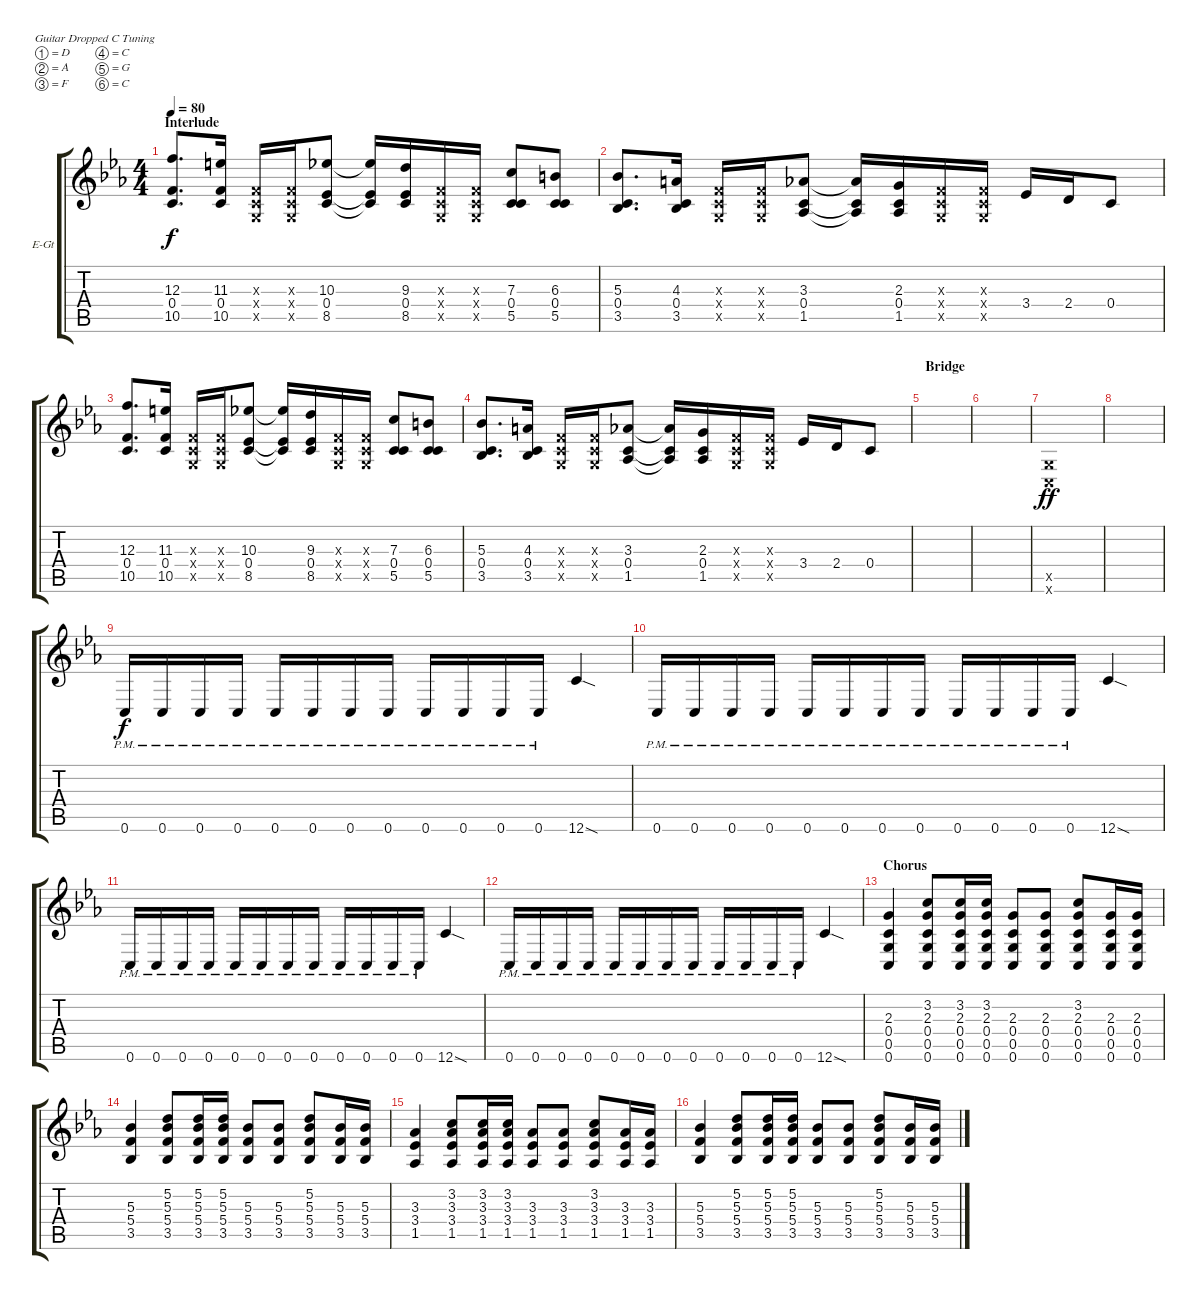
\defaultSystemsLayout 4
\bracketExtendMode groupsimilarinstruments
\firstSystemTrackNameOrientation horizontal
\otherSystemsTrackNameOrientation horizontal
\track ("Ruben Block" "E-Gt") {instrument distortionguitar}
\staff {score tabs}
\tuning (D4 A3 F3 C3 G2 C2)
\ts (4 4)
\section ("" "Interlude")
\tempo 80
\clef g2
\ks cminor
(12.3 10.5 0.4).8{d dy f} (11.3 10.5 0.4).16 (0.3{x} 0.4{x} 0.5{x}).16 (0.5{x} 0.4{x} 0.3{x}).16 (8.5 10.3 0.4).8 (8.5{t} 10.3{t} 0.4{t}).16 (8.5 0.4 9.3).16 (0.3{x} 0.4{x} 0.5{x}).16 (0.5{x} 0.4{x} 0.3{x}).16 (7.3 5.5 0.4).8 (6.3 5.5 0.4).8 |
(5.3 3.5 0.4).8{d} (4.3 3.5 0.4).16 (0.5{x} 0.4{x} 0.3{x}).16 (0.3{x} 0.4{x} 0.5{x}).16 (3.3 1.5 0.4).8 (3.3{t} 1.5{t} 0.4{t}).16 (2.3 1.5 0.4).16 (0.3{x} 0.4{x} 0.5{x}).16 (0.5{x} 0.4{x} 0.3{x}).16 3.4.16 2.4.16 0.4.8 |
(12.3 10.5 0.4).8{d} (11.3 10.5 0.4).16 (0.3{x} 0.4{x} 0.5{x}).16 (0.5{x} 0.4{x} 0.3{x}).16 (8.5 10.3 0.4).8 (8.5{t} 10.3{t} 0.4{t}).16 (8.5 0.4 9.3).16 (0.3{x} 0.4{x} 0.5{x}).16 (0.5{x} 0.4{x} 0.3{x}).16 (7.3 5.5 0.4).8 (6.3 5.5 0.4).8 |
(5.3 3.5 0.4).8{d} (4.3 3.5 0.4).16 (0.5{x} 0.4{x} 0.3{x}).16 (0.3{x} 0.4{x} 0.5{x}).16 (3.3 1.5 0.4).8 (3.3{t} 1.5{t} 0.4{t}).16 (2.3 1.5 0.4).16 (0.3{x} 0.4{x} 0.5{x}).16 (0.5{x} 0.4{x} 0.3{x}).16 3.4.16 2.4.16 0.4.8 |
\section ("" "Bridge")
|
|
(0.6{x} 0.5{x}).1{dy ff} |
|
0.6{pm}.16{dy f} 0.6{pm}.16 0.6{pm}.16 0.6{pm}.16 0.6{pm}.16 0.6{pm}.16 0.6{pm}.16 0.6{pm}.16 0.6{pm}.16 0.6{pm}.16 0.6{pm}.16 0.6{pm}.16 12.6{sod}.4 |
0.6{pm}.16 0.6{pm}.16 0.6{pm}.16 0.6{pm}.16 0.6{pm}.16 0.6{pm}.16 0.6{pm}.16 0.6{pm}.16 0.6{pm}.16 0.6{pm}.16 0.6{pm}.16 0.6{pm}.16 12.6{sod}.4 |
0.6{pm}.16 0.6{pm}.16 0.6{pm}.16 0.6{pm}.16 0.6{pm}.16 0.6{pm}.16 0.6{pm}.16 0.6{pm}.16 0.6{pm}.16 0.6{pm}.16 0.6{pm}.16 0.6{pm}.16 12.6{sod}.4 |
0.6{pm}.16 0.6{pm}.16 0.6{pm}.16 0.6{pm}.16 0.6{pm}.16 0.6{pm}.16 0.6{pm}.16 0.6{pm}.16 0.6{pm}.16 0.6{pm}.16 0.6{pm}.16 0.6{pm}.16 12.6{sod}.4 |
\section ("" "Chorus")
(0.6 0.5 0.4 2.3).4 (0.6 0.5 0.4 2.3 3.2).8 (3.2 0.6 0.5 0.4 2.3).16 (3.2 0.6 0.5 0.4 2.3).16 (0.6 0.5 0.4 2.3).8 (0.6 0.5 0.4 2.3).8 (0.6 0.5 0.4 2.3 3.2).8 (0.6 0.5 0.4 2.3).16 (0.6 0.5 0.4 2.3).16 |
(3.5 5.4 5.3).4 (3.5 5.4 5.3 5.2).8 (5.2 3.5 5.4 5.3).16 (5.2 3.5 5.4 5.3).16 (3.5 5.4 5.3).8 (3.5 5.4 5.3).8 (3.5 5.4 5.3 5.2).8 (3.5 5.4 5.3).16 (3.5 5.4 5.3).16 |
(1.5 3.4 3.3).4 (1.5 3.4 3.3 3.2).8 (3.2 1.5 3.4 3.3).16 (3.2 1.5 3.4 3.3).16 (1.5 3.4 3.3).8 (1.5 3.4 3.3).8 (1.5 3.4 3.3 3.2).8 (1.5 3.4 3.3).16 (1.5 3.4 3.3).16 |
(3.5 5.4 5.3).4 (3.5 5.4 5.3 5.2).8 (5.2 3.5 5.4 5.3).16 (5.2 3.5 5.4 5.3).16 (3.5 5.4 5.3).8 (3.5 5.4 5.3).8 (3.5 5.4 5.3 5.2).8 (3.5 5.4 5.3).16 (3.5 5.4 5.3).16
